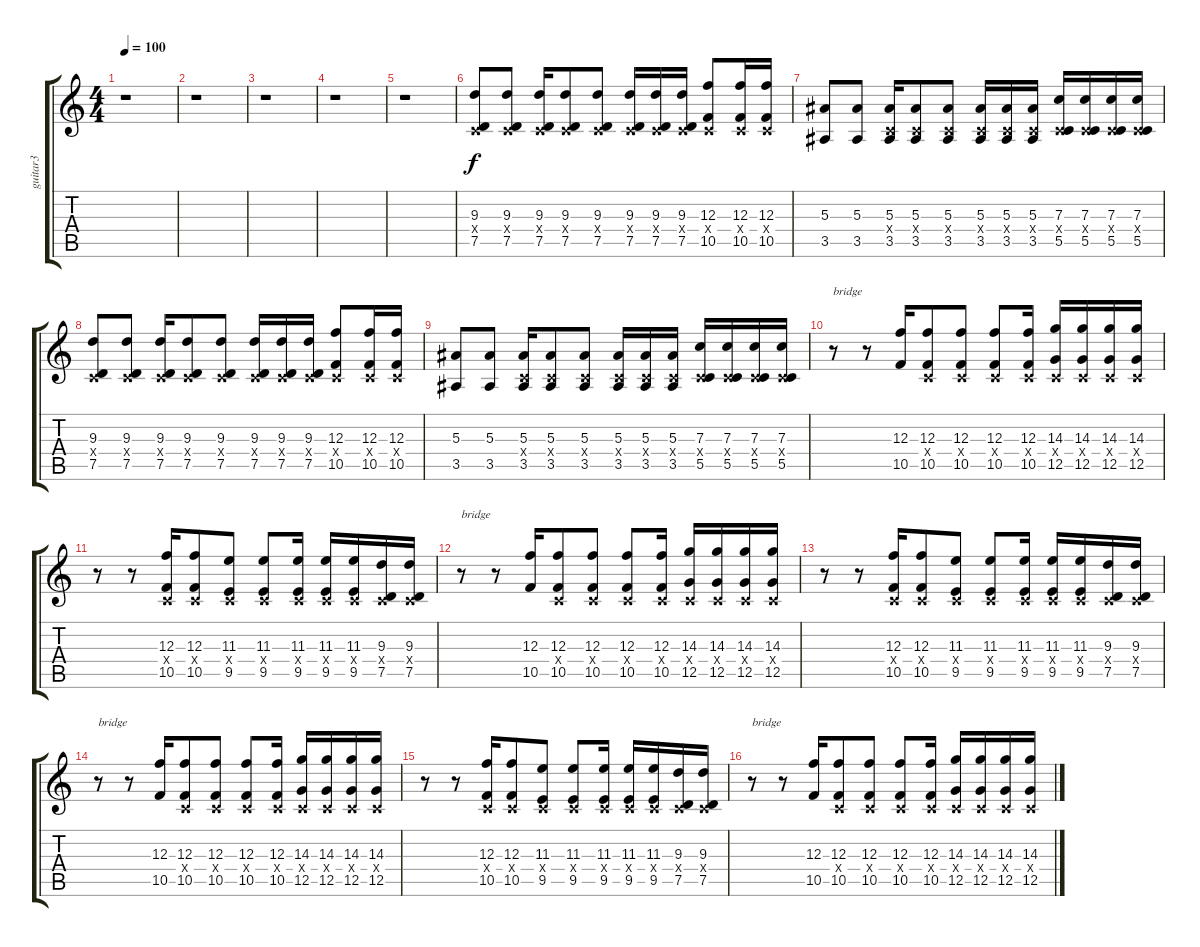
\track ("guitar3" "guitar3") {instrument distortionguitar}
\staff {score tabs}
\tuning (D4 A3 F3 C3 G2 D2) {hide}
\ts (4 4)
\tempo 100
\clef g2
\ks c
r.1{dy f} |
r.1 |
r.1 |
r.1 |
r.1 |
(9.3 0.4{x} 7.5).8 (9.3 0.4{x} 7.5).8 (9.3 0.4{x} 7.5).16 (9.3 0.4{x} 7.5).8 (9.3 0.4{x} 7.5).8 (9.3 0.4{x} 7.5).16 (9.3 0.4{x} 7.5).16 (9.3 0.4{x} 7.5).16 (12.3 0.4{x} 10.5).8 (12.3 0.4{x} 10.5).16 (12.3 0.4{x} 10.5).16 |
(5.3 3.5).8 (5.3 3.5).8 (5.3 0.4{x} 3.5).16 (5.3 0.4{x} 3.5).8 (5.3 0.4{x} 3.5).8 (5.3 0.4{x} 3.5).16 (5.3 0.4{x} 3.5).16 (5.3 0.4{x} 3.5).16 (7.3 0.4{x} 5.5).16 (7.3 0.4{x} 5.5).16 (7.3 0.4{x} 5.5).16 (7.3 0.4{x} 5.5).16 |
(9.3 0.4{x} 7.5).8 (9.3 0.4{x} 7.5).8 (9.3 0.4{x} 7.5).16 (9.3 0.4{x} 7.5).8 (9.3 0.4{x} 7.5).8 (9.3 0.4{x} 7.5).16 (9.3 0.4{x} 7.5).16 (9.3 0.4{x} 7.5).16 (12.3 0.4{x} 10.5).8 (12.3 0.4{x} 10.5).16 (12.3 0.4{x} 10.5).16 |
(5.3 3.5).8 (5.3 3.5).8 (5.3 0.4{x} 3.5).16 (5.3 0.4{x} 3.5).8 (5.3 0.4{x} 3.5).8 (5.3 0.4{x} 3.5).16 (5.3 0.4{x} 3.5).16 (5.3 0.4{x} 3.5).16 (7.3 0.4{x} 5.5).16 (7.3 0.4{x} 5.5).16 (7.3 0.4{x} 5.5).16 (7.3 0.4{x} 5.5).16 |
r.8{txt "bridge"} r.8 (12.3 10.5).16 (12.3 0.4{x} 10.5).8 (12.3 0.4{x} 10.5).8 (12.3 0.4{x} 10.5).8 (12.3 0.4{x} 10.5).16 (14.3 0.4{x} 12.5).16 (14.3 0.4{x} 12.5).16 (14.3 0.4{x} 12.5).16 (14.3 0.4{x} 12.5).16 |
r.8 r.8 (12.3 0.4{x} 10.5).16 (12.3 0.4{x} 10.5).8 (11.3 0.4{x} 9.5).8 (11.3 0.4{x} 9.5).8 (11.3 0.4{x} 9.5).16 (11.3 0.4{x} 9.5).16 (11.3 0.4{x} 9.5).16 (9.3 0.4{x} 7.5).16 (9.3 0.4{x} 7.5).16 |
r.8{txt "bridge"} r.8 (12.3 10.5).16 (12.3 0.4{x} 10.5).8 (12.3 0.4{x} 10.5).8 (12.3 0.4{x} 10.5).8 (12.3 0.4{x} 10.5).16 (14.3 0.4{x} 12.5).16 (14.3 0.4{x} 12.5).16 (14.3 0.4{x} 12.5).16 (14.3 0.4{x} 12.5).16 |
r.8 r.8 (12.3 0.4{x} 10.5).16 (12.3 0.4{x} 10.5).8 (11.3 0.4{x} 9.5).8 (11.3 0.4{x} 9.5).8 (11.3 0.4{x} 9.5).16 (11.3 0.4{x} 9.5).16 (11.3 0.4{x} 9.5).16 (9.3 0.4{x} 7.5).16 (9.3 0.4{x} 7.5).16 |
r.8{txt "bridge"} r.8 (12.3 10.5).16 (12.3 0.4{x} 10.5).8 (12.3 0.4{x} 10.5).8 (12.3 0.4{x} 10.5).8 (12.3 0.4{x} 10.5).16 (14.3 0.4{x} 12.5).16 (14.3 0.4{x} 12.5).16 (14.3 0.4{x} 12.5).16 (14.3 0.4{x} 12.5).16 |
r.8 r.8 (12.3 0.4{x} 10.5).16 (12.3 0.4{x} 10.5).8 (11.3 0.4{x} 9.5).8 (11.3 0.4{x} 9.5).8 (11.3 0.4{x} 9.5).16 (11.3 0.4{x} 9.5).16 (11.3 0.4{x} 9.5).16 (9.3 0.4{x} 7.5).16 (9.3 0.4{x} 7.5).16 |
r.8{txt "bridge"} r.8 (12.3 10.5).16 (12.3 0.4{x} 10.5).8 (12.3 0.4{x} 10.5).8 (12.3 0.4{x} 10.5).8 (12.3 0.4{x} 10.5).16 (14.3 0.4{x} 12.5).16 (14.3 0.4{x} 12.5).16 (14.3 0.4{x} 12.5).16 (14.3 0.4{x} 12.5).16
